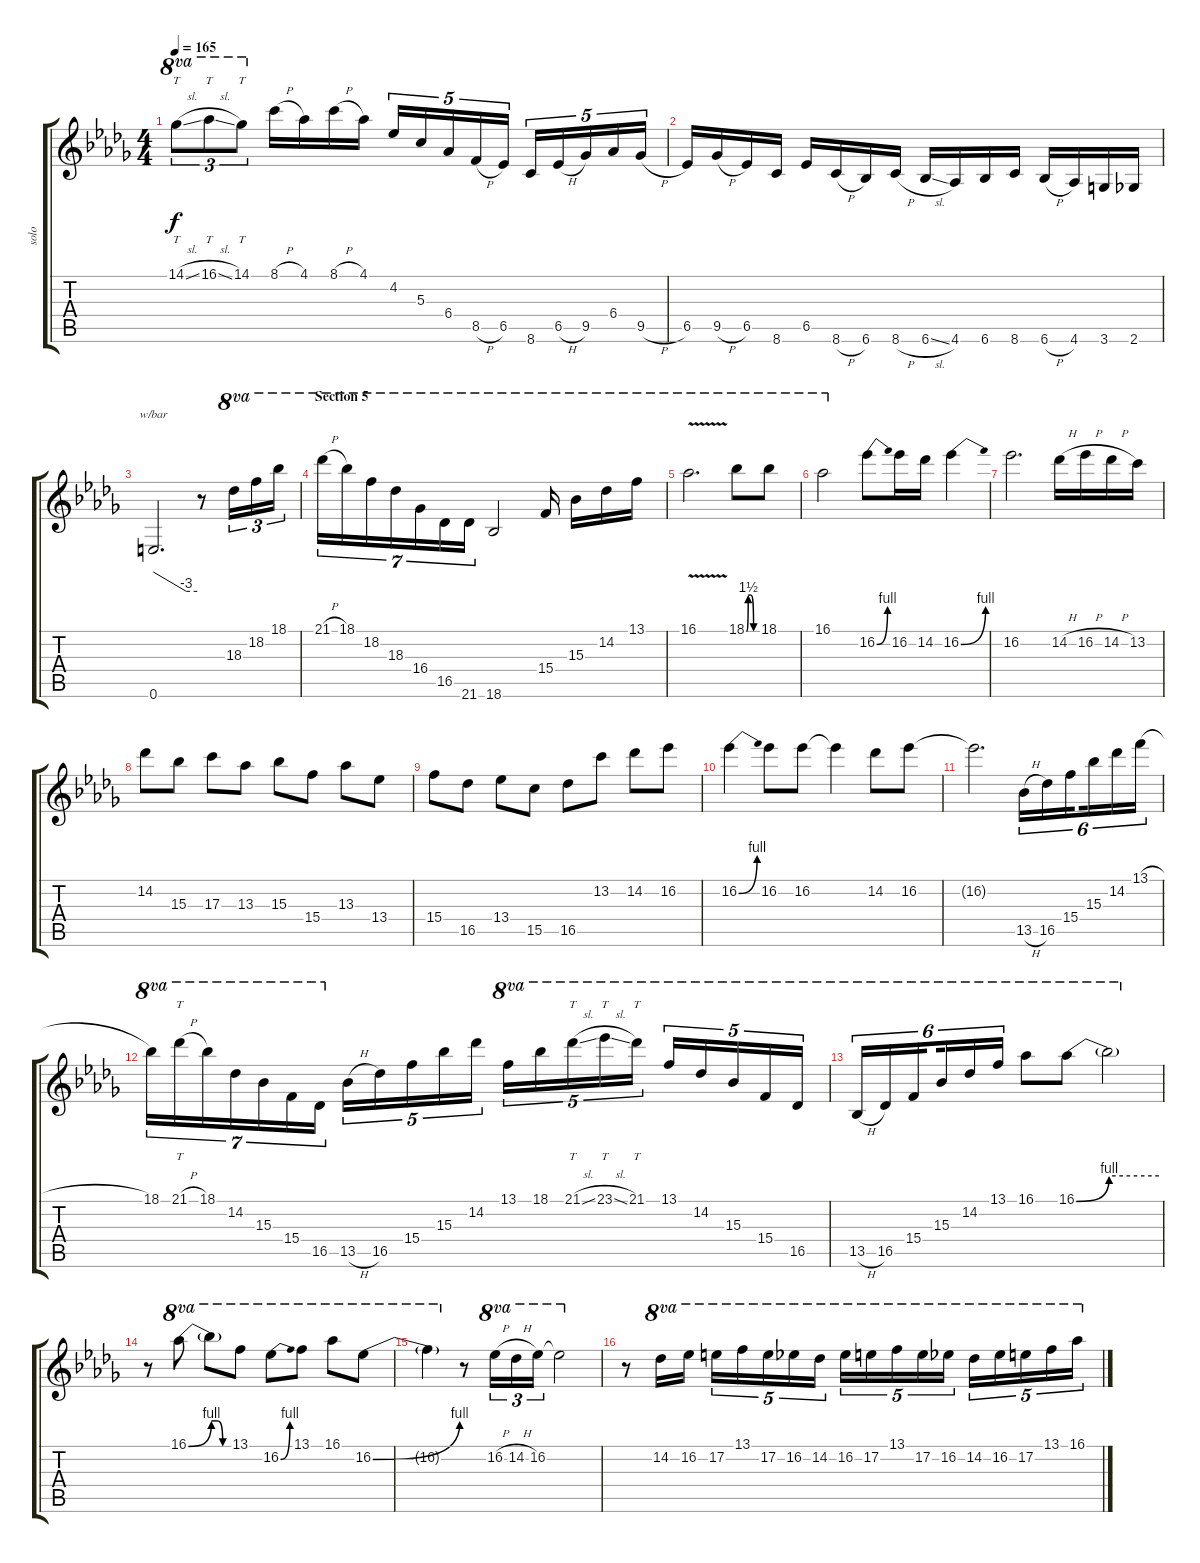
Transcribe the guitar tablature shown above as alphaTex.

\track ("solo" "solo") {instrument distortionguitar}
\staff {score tabs}
\tuning (E4 B3 G3 D3 A2 E2) {hide}
\ts (4 4)
\tempo 165
\clef g2
\ks db
14.1{sl}.8{tt tu (3 2) ot 8va dy f} 16.1{sl}.8{tt tu (3 2) ot 8va} 14.1.8{tt tu (3 2) ot 8va} 8.1{h}.16 4.1.16 8.1{h}.16 4.1.16 4.2.16{tu (5 4)} 5.3.16{tu (5 4)} 6.4.16{tu (5 4)} 8.5{h}.16{tu (5 4)} 6.5.16{tu (5 4)} 8.6.16{tu (5 4)} 6.5{h}.16{tu (5 4)} 9.5.16{tu (5 4)} 6.4.16{tu (5 4)} 9.5{h}.16{tu (5 4)} |
6.5.16 9.5{h}.16 6.5.16 8.6.16 6.5.16 8.6{h}.16 6.6.16 8.6{h}.16 6.6{sl}.16 4.6.16 6.6.16 8.6.16 6.6{h}.16 4.6.16 3.6.16 2.6.16 |
0.6.2{d tbe (custom default 0 0 45 -12 60 -12)} r.8 18.3.16{tu (3 2) ot 8va} 18.2.16{tu (3 2) ot 8va} 18.1.16{tu (3 2) ot 8va} |
\section ("" "Section 5")
21.1{h}.16{tu (7 4) ot 8va} 18.1.16{tu (7 4) ot 8va} 18.2.16{tu (7 4) ot 8va} 18.3.16{tu (7 4) ot 8va} 16.4.16{tu (7 4) ot 8va} 16.5.16{tu (7 4) ot 8va} 21.6.16{tu (7 4) ot 8va} 18.6.2{ot 8va} 15.4.16{ot 8va} 15.3.16{ot 8va} 14.2.16{ot 8va} 13.1.16{ot 8va} |
16.1{v}.2{d ot 8va} 18.1{be (custom 0 0 10 6 25 6 40 0 60 0)}.8{ot 8va} 18.1.8{ot 8va} |
16.1.2{ot 8va} 16.2{be (bend 0 0 60 4)}.8 16.2.16 14.2.16 16.2{be (bend 0 0 60 4)}.4 |
16.2.2{d} 14.2{h}.16 16.2{h}.16 14.2{h}.16 13.2.16 |
14.2.8 15.3.8 17.3.8 13.3.8 15.3.8 15.4.8 13.3.8 13.4.8 |
15.4.8 16.5.8 13.4.8 15.5.8 16.5.8 13.2.8 14.2.8 16.2.8 |
16.2{be (bend 0 0 60 4)}.4 16.2.8 16.2.8 16.2{t}.4 14.2.8 16.2.8 |
16.2{t}.2{d} 13.5{h}.16{tu (6 4)} 16.5.16{tu (6 4)} 15.4.16{tu (6 4) beam splitsecondary} 15.3.16{tu (6 4)} 14.2.16{tu (6 4)} 13.1{h}.16{tu (6 4)} |
18.1.16{tu (7 4) ot 8va} 21.1{h}.16{tt tu (7 4) ot 8va} 18.1.16{tu (7 4) ot 8va} 14.2.16{tu (7 4) ot 8va} 15.3.16{tu (7 4) ot 8va} 15.4.16{tu (7 4) ot 8va} 16.5.16{tu (7 4) ot 8va} 13.5{h}.16{tu (5 4)} 16.5.16{tu (5 4)} 15.4.16{tu (5 4)} 15.3.16{tu (5 4)} 14.2.16{tu (5 4)} 13.1.16{tu (5 4) ot 8va} 18.1.16{tu (5 4) ot 8va} 21.1{sl}.16{tt tu (5 4) ot 8va} 23.1{sl}.16{tt tu (5 4) ot 8va} 21.1.16{tt tu (5 4) ot 8va} 13.1.16{tu (5 4) ot 8va} 14.2.16{tu (5 4) ot 8va} 15.3.16{tu (5 4) ot 8va} 15.4.16{tu (5 4) ot 8va} 16.5.16{tu (5 4) ot 8va} |
13.5{h}.16{tu (6 4) ot 8va} 16.5.16{tu (6 4) ot 8va} 15.4.16{tu (6 4) ot 8va beam splitsecondary} 15.3.16{tu (6 4) ot 8va} 14.2.16{tu (6 4) ot 8va} 13.1.16{tu (6 4) ot 8va} 16.1.8{ot 8va} 16.1{be (bend 0 0 60 4)}.8{ot 8va} 16.1{be (hold 0 4 60 4) t}.2{ot 8va} |
r.8 16.1{be (bend 0 0 60 4)}.8{ot 8va} 16.1{be (custom 0 4 20 4 40 0 60 0) t}.8{ot 8va} 13.1.8{ot 8va} 16.2{be (bend 0 0 60 4)}.8{ot 8va} 13.1.8{ot 8va} 16.1.8{ot 8va} 16.2{be (bend 0 0 60 4)}.8{ot 8va} |
16.2{t}.4{ot 8va} r.8 16.2{h}.16{tu (3 2) ot 8va} 14.2{h}.16{tu (3 2) ot 8va} 16.2.16{tu (3 2) ot 8va} 16.2{t}.2{ot 8va} |
r.8 14.2.16{ot 8va} 16.2.16{ot 8va} 17.2.16{tu (5 4) ot 8va} 13.1.16{tu (5 4) ot 8va} 17.2.16{tu (5 4) ot 8va} 16.2.16{tu (5 4) ot 8va} 14.2.16{tu (5 4) ot 8va} 16.2.16{tu (5 4) ot 8va} 17.2.16{tu (5 4) ot 8va} 13.1.16{tu (5 4) ot 8va} 17.2.16{tu (5 4) ot 8va} 16.2.16{tu (5 4) ot 8va} 14.2.16{tu (5 4) ot 8va} 16.2.16{tu (5 4) ot 8va} 17.2.16{tu (5 4) ot 8va} 13.1.16{tu (5 4) ot 8va} 16.1.16{tu (5 4) ot 8va}
